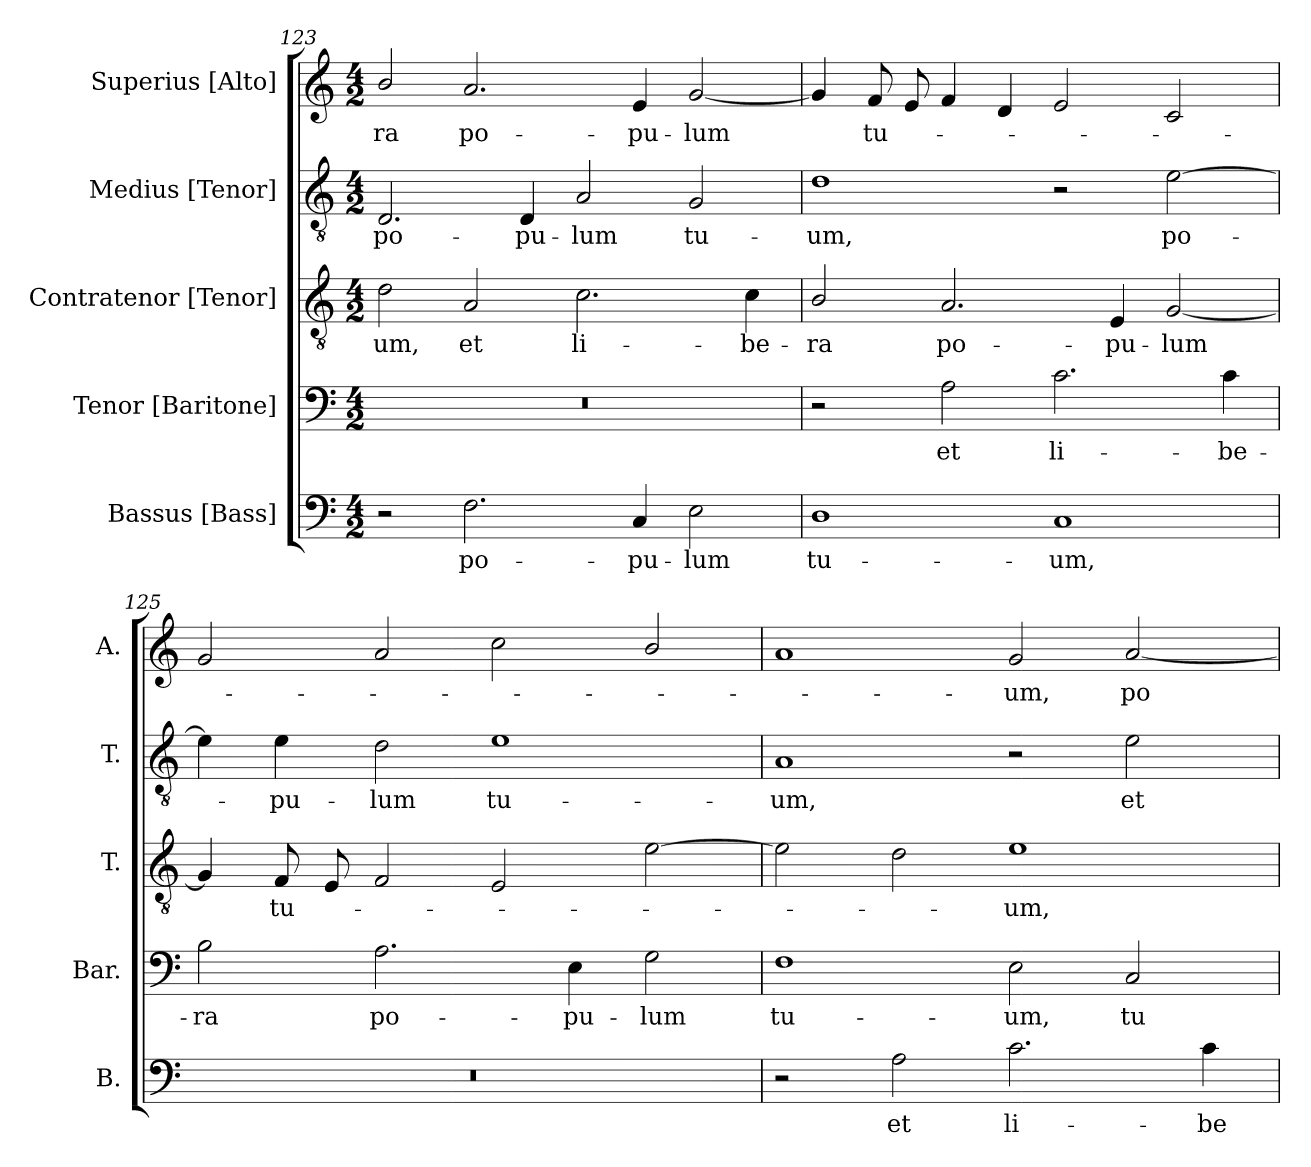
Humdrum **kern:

**kern	**text	**kern	**text	**kern	**text	**kern	**text	**kern	**text
*part5	*part5	*part4	*part4	*part3	*part3	*part2	*part2	*part1	*part1
*staff5	*staff5	*staff4	*staff4	*staff3	*staff3	*staff2	*staff2	*staff1	*staff1
*I"Bassus [Bass]	*	*I"Tenor [Baritone]	*	*I"Contratenor [Tenor]	*	*I"Medius [Tenor]	*	*I"Superius [Alto]	*
*I'B.	*	*I'Bar.	*	*I'T.	*	*I'T.	*	*I'A.	*
*clefF4	*	*clefF4	*	*clefGv2	*	*clefGv2	*	*clefG2	*
*	*	*	*	*ITrd7c12	*	*ITrd7c12	*	*	*
*k[]	*	*k[]	*	*k[]	*	*k[]	*	*k[]	*
*C:	*	*C:	*	*C:	*	*C:	*	*C:	*
*M4/2	*	*M4/2	*	*M4/2	*	*M4/2	*	*M4/2	*
=123	=123	=123	=123	=123	=123	=123	=123	=123	=123
!	!	!LO:N:vis=1	!	!	!	!	!	!	!
!	!	!	!	!	!LO:LY:b:color=#000000	!	!	!	!
!	!	!	!	!	!	!	!LO:LY:b:color=#000000	!	!
!	!	!	!	!	!	!	!	!	!LO:LY:b:color=#000000
2r	.	0r	.	2Di\	-um,	2.DDi/	po-	2bi/	-ra
!	!LO:LY:b:color=#000000	!	!	!	!	!	!	!	!
!	!	!	!	!	!LO:LY:b:color=#000000	!	!	!	!
!	!	!	!	!	!	!	!	!	!LO:LY:b:color=#000000
2.Fi\	po-	.	.	2AAi/	et	.	.	2.ai/	po-
!	!	!	!	!	!	!	!LO:LY:b:color=#000000	!	!
.	.	.	.	.	.	4DDi/	-pu-	.	.
!	!	!	!	!	!LO:LY:b:color=#000000	!	!	!	!
!	!	!	!	!	!	!	!LO:LY:b:color=#000000	!	!
.	.	.	.	2.Ci\	li-	2AAi/	-lum	.	.
!	!LO:LY:b:color=#000000	!	!	!	!	!	!	!	!
!	!	!	!	!	!	!	!	!	!LO:LY:b:color=#000000
4Ci/	-pu-	.	.	.	.	.	.	4ei/	-pu-
!	!LO:LY:b:color=#000000	!	!	!	!	!	!	!	!
!	!	!	!	!	!	!	!LO:LY:b:color=#000000	!	!
!	!	!	!	!	!	!	!	!	!LO:LY:b:color=#000000
2Ei\	-lum	.	.	.	.	2GGi/	tu-	[2gi/	-lum
!	!	!	!	!	!LO:LY:b:color=#000000	!	!	!	!
.	.	.	.	4Ci\	-be-	.	.	.	.
=124	=124	=124	=124	=124	=124	=124	=124	=124	=124
!	!LO:LY:b:color=#000000	!	!	!	!	!	!	!	!
!	!	!	!	!	!LO:LY:b:color=#000000	!	!	!	!
!	!	!	!	!	!	!	!LO:LY:b:color=#000000	!	!
1Di	tu-	2r	.	2BBi/	-ra	1Di	-um,	4gi/]	.
!	!	!	!	!	!	!	!	!	!LO:LY:b:color=#000000
.	.	.	.	.	.	.	.	8fi/	tu-
.	.	.	.	.	.	.	.	8ei/	.
!	!	!	!LO:LY:b:color=#000000	!	!	!	!	!	!
!	!	!	!	!	!LO:LY:b:color=#000000	!	!	!	!
.	.	2Ai\	et	2.AAi/	po-	.	.	4fi/	.
.	.	.	.	.	.	.	.	4di/	.
!	!LO:LY:b:color=#000000	!	!	!	!	!	!	!	!
!	!	!	!LO:LY:b:color=#000000	!	!	!	!	!	!
1Ci	-um,	2.ci\	li-	.	.	2r	.	2ei/	.
!	!	!	!	!	!LO:LY:b:color=#000000	!	!	!	!
.	.	.	.	4EEi/	-pu-	.	.	.	.
!	!	!	!	!	!LO:LY:b:color=#000000	!	!	!	!
!	!	!	!	!	!	!	!LO:LY:b:color=#000000	!	!
.	.	.	.	[2GGi/	-lum	[2Ei\	po-	2ci/	.
!	!	!	!LO:LY:b:color=#000000	!	!	!	!	!	!
.	.	4ci\	-be-	.	.	.	.	.	.
!!LO:LB:g=z
=125	=125	=125	=125	=125	=125	=125	=125	=125	=125
!LO:N:vis=1	!	!	!	!	!	!	!	!	!
!	!	!	!LO:LY:b:color=#000000	!	!	!	!	!	!
0r	.	2Bi\	-ra	4GGi/]	.	4Ei\]	.	2gi/	.
!	!	!	!	!	!LO:LY:b:color=#000000	!	!	!	!
!	!	!	!	!	!	!	!LO:LY:b:color=#000000	!	!
.	.	.	.	8FFi/	tu-	4Ei\	-pu-	.	.
.	.	.	.	8EEi/	.	.	.	.	.
!	!	!	!LO:LY:b:color=#000000	!	!	!	!	!	!
!	!	!	!	!	!	!	!LO:LY:b:color=#000000	!	!
.	.	2.Ai\	po-	2FFi/	.	2Di\	-lum	2ai/	.
!	!	!	!	!	!	!	!LO:LY:b:color=#000000	!	!
.	.	.	.	2EEi/	.	1Ei	tu-	2cci\	.
!	!	!	!LO:LY:b:color=#000000	!	!	!	!	!	!
.	.	4Ei\	-pu-	.	.	.	.	.	.
!	!	!	!LO:LY:b:color=#000000	!	!	!	!	!	!
.	.	2Gi\	-lum	[2Ei\	.	.	.	2bi/	.
=126	=126	=126	=126	=126	=126	=126	=126	=126	=126
!	!	!	!LO:LY:b:color=#000000	!	!	!	!	!	!
!	!	!	!	!	!	!	!LO:LY:b:color=#000000	!	!
2r	.	1Fi	tu-	2Ei\]	.	1AAi	-um,	1ai	.
!	!LO:LY:b:color=#000000	!	!	!	!	!	!	!	!
2Ai\	et	.	.	2Di\	.	.	.	.	.
!	!LO:LY:b:color=#000000	!	!	!	!	!	!	!	!
!	!	!	!LO:LY:b:color=#000000	!	!	!	!	!	!
!	!	!	!	!	!LO:LY:b:color=#000000	!	!	!	!
!	!	!	!	!	!	!	!	!	!LO:LY:b:color=#000000
2.ci\	li-	2Ei\	-um,	1Ei	-um,	2r	.	2gi/	-um,
!	!	!	!LO:LY:b:color=#000000	!	!	!	!	!	!
!	!	!	!	!	!	!	!LO:LY:b:color=#000000	!	!
!	!	!	!	!	!	!	!	!	!LO:LY:b:color=#000000
.	.	2Ci/	tu-	.	.	2Ei\	et	[2ai/	po-
!	!LO:LY:b:color=#000000	!	!	!	!	!	!	!	!
4ci\	-be-	.	.	.	.	.	.	.	.
=	=	=	=	=	=	=	=	=	=
*-	*-	*-	*-	*-	*-	*-	*-	*-	*-
